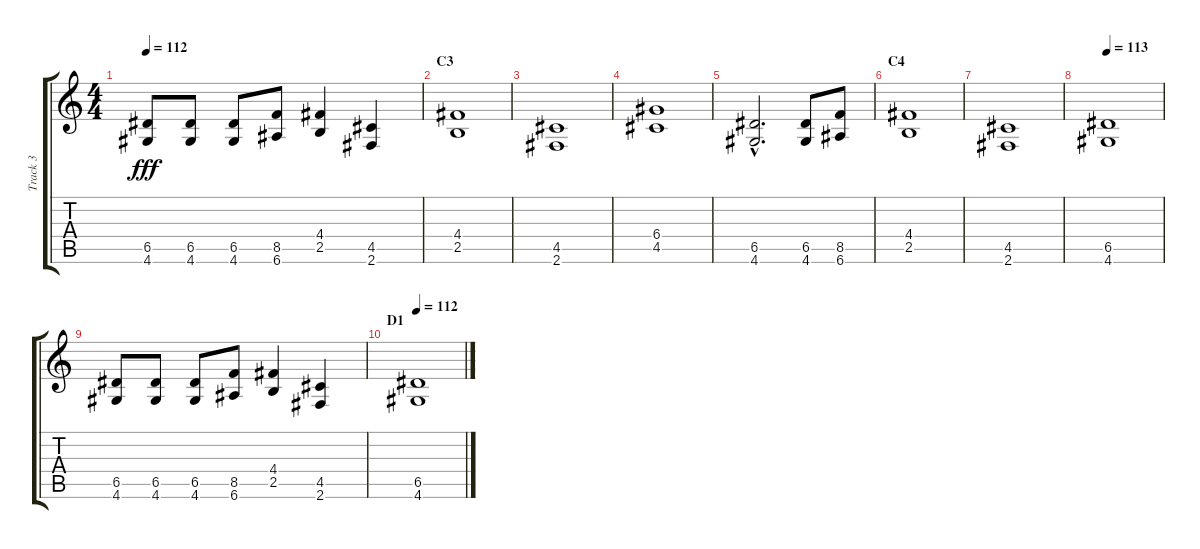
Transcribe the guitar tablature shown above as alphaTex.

\track ("Track 3" "Track 3") {instrument distortionguitar}
\staff {score tabs}
\tuning (E4 B3 G3 D3 A2 E2) {hide}
\ts (4 4)
\tempo 112
\clef g2
\ks c
(6.5 4.6).8{dy fff} (6.5 4.6).8 (6.5 4.6).8 (8.5 6.6).8 (4.4 2.5).4 (4.5 2.6).4 |
\section ("" "C3")
(4.4 2.5).1 |
(4.5 2.6).1 |
(6.4 4.5).1 |
(6.5{hac} 4.6{hac}).2{d} (6.5 4.6).8 (8.5 6.6).8 |
\section ("" "C4")
(4.4 2.5).1 |
(4.5 2.6).1 |
\tempo 113
(6.5 4.6).1 |
(6.5 4.6).8 (6.5 4.6).8 (6.5 4.6).8 (8.5 6.6).8 (4.4 2.5).4 (4.5 2.6).4 |
\section ("" "D1")
\tempo 112
(6.5 4.6).1{volume 0}
